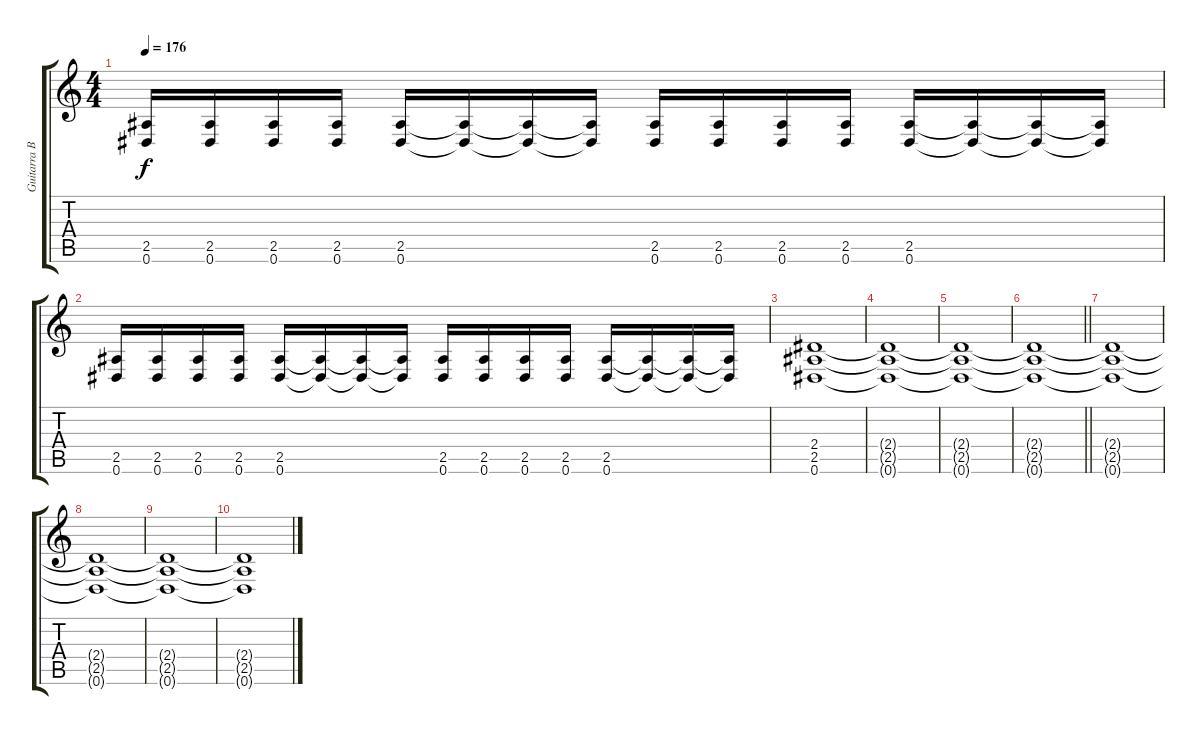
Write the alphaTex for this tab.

\track ("Guitarra Base" "Guitarra B") {instrument electricguitarjazz}
\staff {score tabs}
\tuning (Eb4 Bb3 Gb3 Db3 Ab2 Eb2) {hide}
\ts (4 4)
\tempo 176
\clef g2
\ks c
(2.5 0.6).16{dy f} (2.5 0.6).16 (2.5 0.6).16 (2.5 0.6).16 (2.5 0.6).16 (2.5{t} 0.6{t}).16 (2.5{t} 0.6{t}).16 (2.5{t} 0.6{t}).16 (2.5 0.6).16 (2.5 0.6).16 (2.5 0.6).16 (2.5 0.6).16 (2.5 0.6).16 (2.5{t} 0.6{t}).16 (2.5{t} 0.6{t}).16 (2.5{t} 0.6{t}).16 |
(2.5 0.6).16 (2.5 0.6).16 (2.5 0.6).16 (2.5 0.6).16 (2.5 0.6).16 (2.5{t} 0.6{t}).16 (2.5{t} 0.6{t}).16 (2.5{t} 0.6{t}).16 (2.5 0.6).16 (2.5 0.6).16 (2.5 0.6).16 (2.5 0.6).16 (2.5 0.6).16 (2.5{t} 0.6{t}).16 (2.5{t} 0.6{t}).16 (2.5{t} 0.6{t}).16 |
(2.4 2.5 0.6).1 |
(2.4{t} 2.5{t} 0.6{t}).1 |
(2.4{t} 2.5{t} 0.6{t}).1 |
\barLineRight lightlight
(2.4{t} 2.5{t} 0.6{t}).1 |
(2.4{t} 2.5{t} 0.6{t}).1 |
(2.4{t} 2.5{t} 0.6{t}).1 |
(2.4{t} 2.5{t} 0.6{t}).1 |
(2.4{t} 2.5{t} 0.6{t}).1
